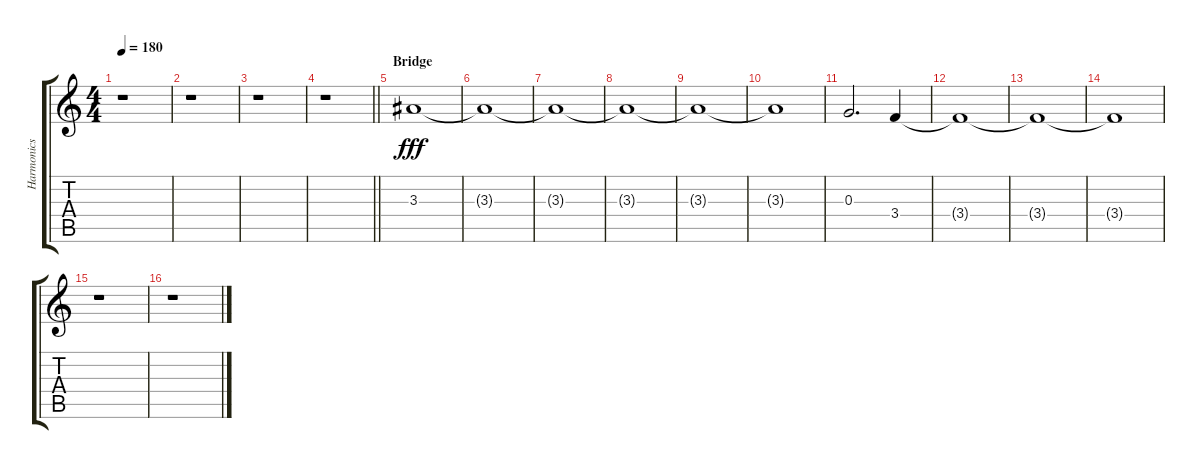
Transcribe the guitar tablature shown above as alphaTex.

\track ("Harmonics" "Harmonics") {instrument guitarharmonics}
\staff {score tabs}
\tuning (E4 B3 G3 D3 A2 E2) {hide}
\ts (4 4)
\tempo 180
\clef g2
\ks c
r.1{dy fff} |
r.1 |
r.1 |
\barLineRight lightlight
r.1 |
\section ("" "Bridge")
3.3.1 |
3.3{t}.1 |
3.3{t}.1 |
3.3{t}.1 |
3.3{t}.1 |
3.3{t}.1 |
0.3.2{d} 3.4.4 |
3.4{t}.1 |
3.4{t}.1 |
3.4{t}.1 |
r.1 |
r.1
